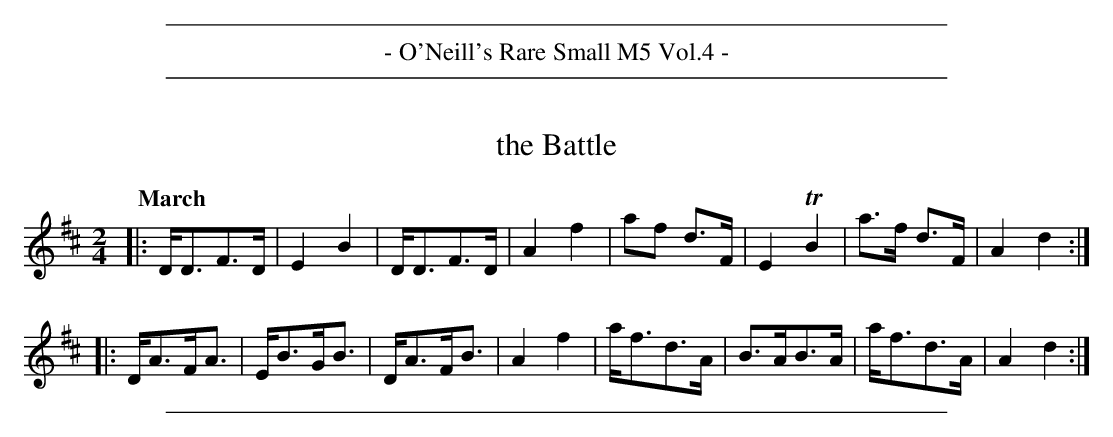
X:1
T: the Battle
Q: "March"
M: 2/4
L: 1/8
K: D
|:\
D<DF>D | E2B2   | D<DF>D | A2f2 | af d>F | E2TB2  | a>f d>F | A2d2 ::
D<AF<A | E<BG<B | D<AF<B | A2f2 | a<fd>A | B>AB>A | a<fd>A  | A2d2 :|
